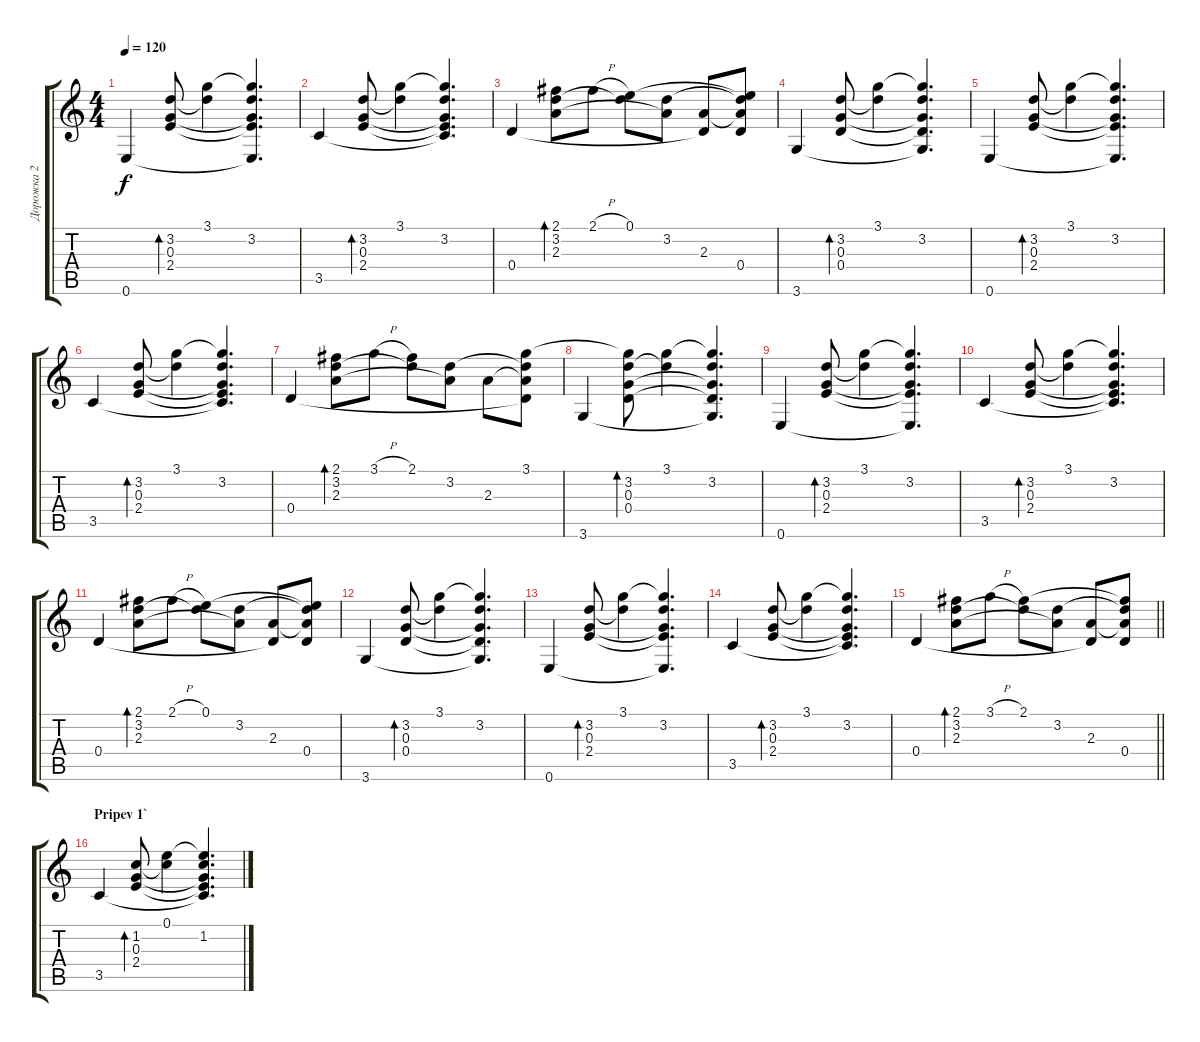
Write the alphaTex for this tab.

\track ("Дорожка 2" "Дорожка 2") {instrument acousticguitarsteel}
\staff {score tabs}
\tuning (E4 B3 G3 D3 A2 E2) {hide}
\ts (4 4)
\tempo 120
\clef g2
\ks c
0.6.4{dy f} (3.2 0.3 2.4).8{bd 60} (3.1 3.2{t}).4 (3.1{t} 3.2 0.3{t} 2.4{t} 0.6{t}).4{d} |
3.5.4 (3.2 0.3 2.4).8{bd 60} (3.1 3.2{t}).4 (3.1{t} 3.2 0.3{t} 2.4{t} 3.5{t}).4{d} |
0.4.4 (2.1 3.2 2.3).8{bd 60} 2.1{h}.8 (0.1 3.2{t}).8 (3.2 2.3{t}).8 (2.3 0.4{t}).8 (0.1{t} 3.2{t} 2.3{t} 0.4).8 |
3.6.4 (3.2 0.3 0.4).8{bd 60} (3.1 3.2{t}).4 (3.1{t} 3.2 0.3{t} 0.4{t} 3.6{t}).4{d} |
0.6.4 (3.2 0.3 2.4).8{bd 60} (3.1 3.2{t}).4 (3.1{t} 3.2 0.3{t} 2.4{t} 0.6{t}).4{d} |
3.5.4 (3.2 0.3 2.4).8{bd 60} (3.1 3.2{t}).4 (3.1{t} 3.2 0.3{t} 2.4{t} 3.5{t}).4{d} |
0.4.4 (2.1 3.2 2.3).8{bd 60} 3.1{h}.8 (2.1 3.2{t}).8 (3.2 2.3{t}).8 2.3.8 (3.1 3.2{t} 2.3{t} 0.4{t}).8 |
3.6.4 (3.1{t} 3.2 0.3 0.4).8{bd 60} (3.1 3.2{t}).4 (3.1{t} 3.2 0.3{t} 0.4{t} 3.6{t}).4{d} |
0.6.4 (3.2 0.3 2.4).8{bd 60} (3.1 3.2{t}).4 (3.1{t} 3.2 0.3{t} 2.4{t} 0.6{t}).4{d} |
3.5.4 (3.2 0.3 2.4).8{bd 60} (3.1 3.2{t}).4 (3.1{t} 3.2 0.3{t} 2.4{t} 3.5{t}).4{d} |
0.4.4 (2.1 3.2 2.3).8{bd 60} 2.1{h}.8 (0.1 3.2{t}).8 (3.2 2.3{t}).8 (2.3 0.4{t}).8 (0.1{t} 3.2{t} 2.3{t} 0.4).8 |
3.6.4 (3.2 0.3 0.4).8{bd 60} (3.1 3.2{t}).4 (3.1{t} 3.2 0.3{t} 0.4{t} 3.6{t}).4{d} |
0.6.4 (3.2 0.3 2.4).8{bd 60} (3.1 3.2{t}).4 (3.1{t} 3.2 0.3{t} 2.4{t} 0.6{t}).4{d} |
3.5.4 (3.2 0.3 2.4).8{bd 60} (3.1 3.2{t}).4 (3.1{t} 3.2 0.3{t} 2.4{t} 3.5{t}).4{d} |
\barLineRight lightlight
0.4.4 (2.1 3.2 2.3).8{bd 60} 3.1{h}.8 (2.1 3.2{t}).8 (3.2 2.3{t}).8 (2.3 0.4{t}).8 (2.1{t} 3.2{t} 2.3{t} 0.4).8 |
\section ("" "Pripev 1`")
3.5.4 (1.2 0.3 2.4).8{bd 60} (0.1 1.2{t}).4 (0.1{t} 1.2 0.3{t} 2.4{t} 3.5{t}).4{d}
